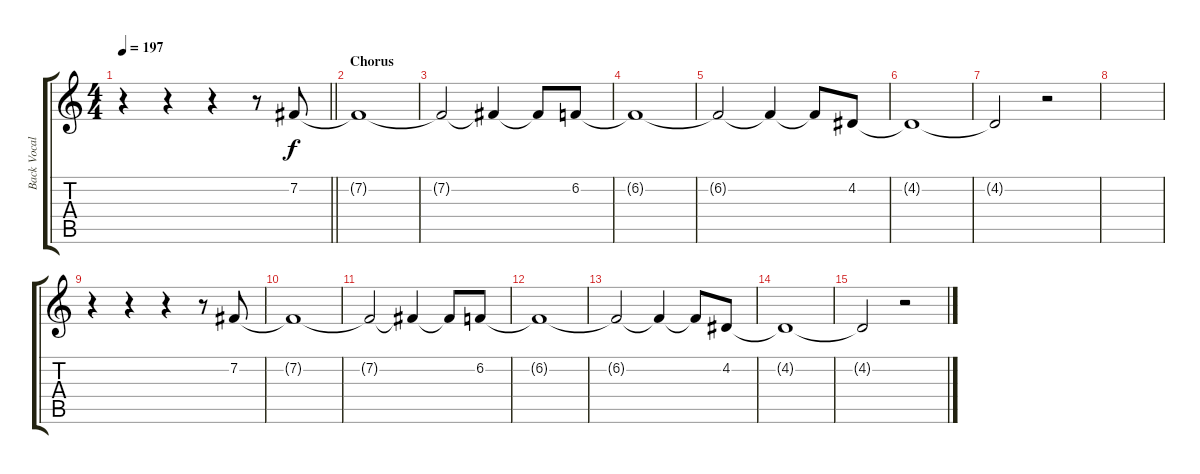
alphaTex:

\track ("Back Vocals" "Back Vocal") {instrument tenorsax}
\staff {score tabs}
\tuning (E4 B3 G3 D3 A2 E2) {hide}
\ts (4 4)
\tempo 197
\clef g2
\barLineRight lightlight
\ks c
r.4{dy f} r.4 r.4 r.8 7.2.8 |
\section ("" "Chorus")
7.2{t}.1 |
7.2{t}.2 7.2{t}.4 7.2{t}.8 6.2.8 |
6.2{t}.1 |
6.2{t}.2 6.2{t}.4 6.2{t}.8 4.2.8 |
4.2{t}.1 |
4.2{t}.2 r.2 |
|
r.4 r.4 r.4 r.8 7.2.8 |
7.2{t}.1 |
7.2{t}.2 7.2{t}.4 7.2{t}.8 6.2.8 |
6.2{t}.1 |
6.2{t}.2 6.2{t}.4 6.2{t}.8 4.2.8 |
4.2{t}.1 |
4.2{t}.2 r.2
